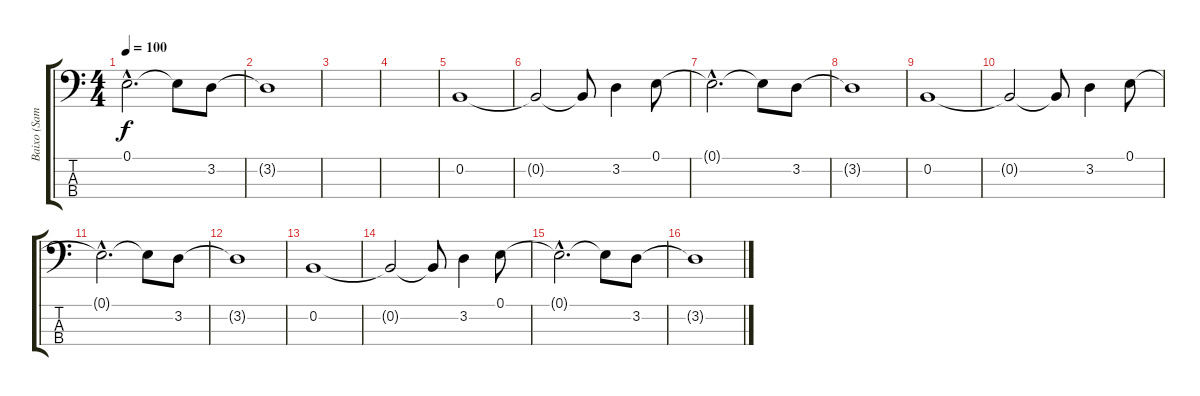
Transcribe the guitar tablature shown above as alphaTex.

\track ("Baixo (Sam)" "Baixo (Sam") {instrument electricbassfinger}
\staff {score tabs}
\tuning (E2 B1 Gb1 Db1) {hide}
\ts (4 4)
\tempo 100
\clef f4
\ks c
0.1{hac t}.2{d dy f} 0.1{t}.8 3.2.8 |
3.2{t}.1 |
|
|
0.2.1 |
0.2{t}.2 0.2{t}.8 3.2.4 0.1.8 |
0.1{hac t}.2{d} 0.1{t}.8 3.2.8 |
3.2{t}.1 |
0.2.1 |
0.2{t}.2 0.2{t}.8 3.2.4 0.1.8 |
0.1{hac t}.2{d} 0.1{t}.8 3.2.8 |
3.2{t}.1 |
0.2.1 |
0.2{t}.2 0.2{t}.8 3.2.4 0.1.8 |
0.1{hac t}.2{d} 0.1{t}.8 3.2.8 |
3.2{t}.1
